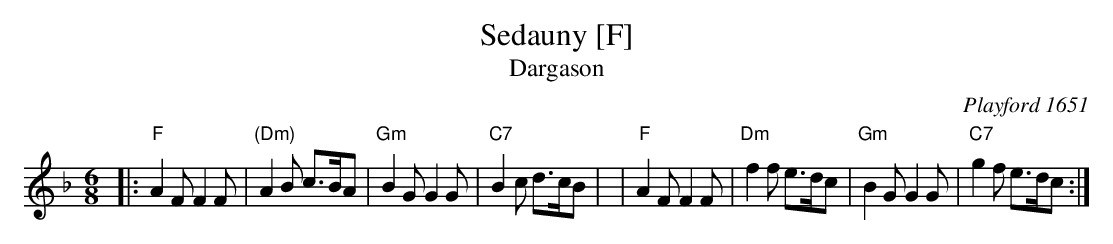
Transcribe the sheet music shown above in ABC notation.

X:1
T: Sedauny [F]
T: Dargason
O: Playford 1651
M: 6/8
L: 1/8
K: F
|:"F"A2F F2F | "(Dm)"A2B c>BA | "Gm"B2G G2G | "C7"B2c d>cB |\
| "F"A2F F2F |  "Dm" f2f e>dc | "Gm"B2G G2G | "C7"g2f e>dc :|
